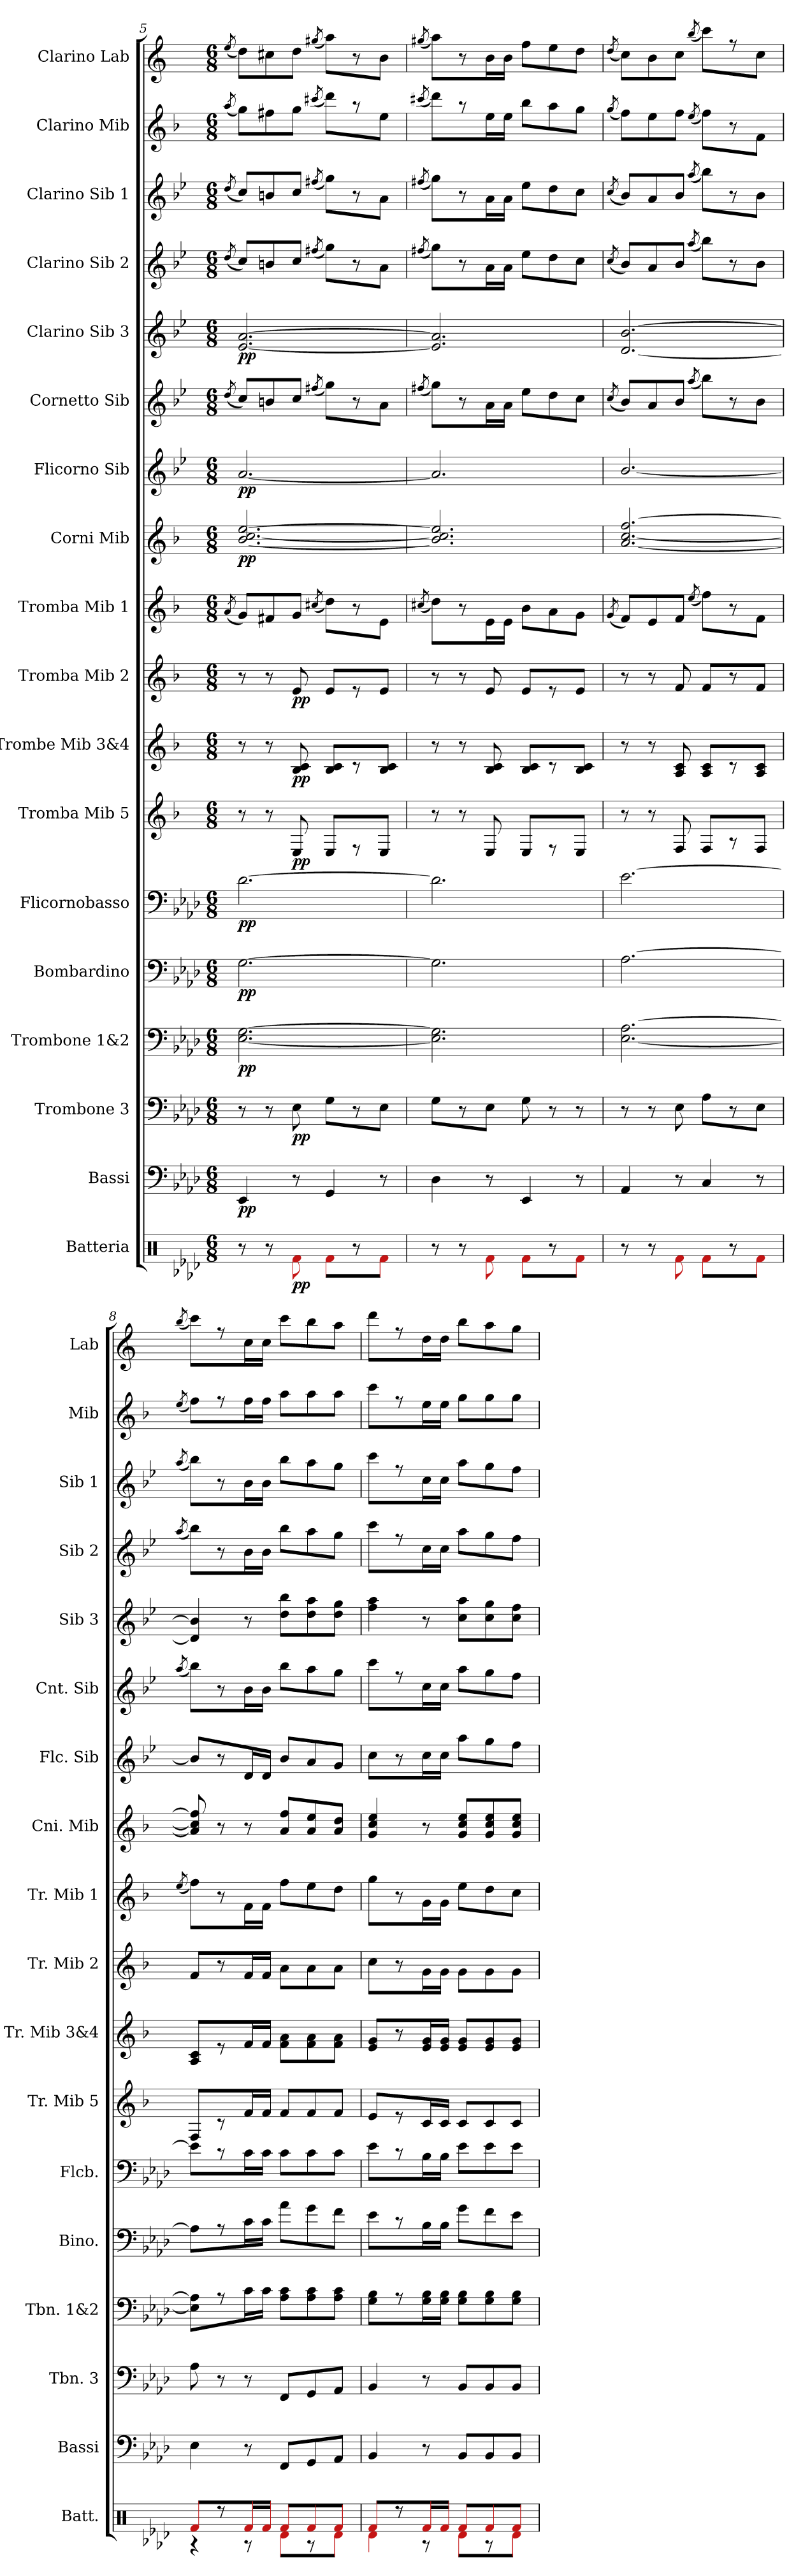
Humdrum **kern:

**kern	**dynam	**kern	**dynam	**kern	**dynam	**kern	**dynam	**kern	**dynam	**kern	**dynam	**kern	**dynam	**kern	**dynam	**kern	**dynam	**kern	**kern	**dynam	**kern	**dynam	**kern	**kern	**dynam	**kern	**kern	**kern	**kern
*part18	*part18	*part17	*part17	*part16	*part16	*part15	*part15	*part14	*part14	*part13	*part13	*part12	*part12	*part11	*part11	*part10	*part10	*part9	*part8	*part8	*part7	*part7	*part6	*part5	*part5	*part4	*part3	*part2	*part1
*staff18	*staff18	*staff17	*staff17	*staff16	*staff16	*staff15	*staff15	*staff14	*staff14	*staff13	*staff13	*staff12	*staff12	*staff11	*staff11	*staff10	*staff10	*staff9	*staff8	*staff8	*staff7	*staff7	*staff6	*staff5	*staff5	*staff4	*staff3	*staff2	*staff1
*I"Batteria	*	*I"Bassi	*	*I"Trombone 3	*	*I"Trombone 1&2	*	*I"Bombardino	*	*I"Flicornobasso	*	*I"Tromba Mib 5	*	*I"Trombe Mib 3&4	*	*I"Tromba Mib 2	*	*I"Tromba Mib 1	*I"Corni Mib	*	*I"Flicorno Sib	*	*I"Cornetto Sib	*I"Clarino Sib 3	*	*I"Clarino Sib 2	*I"Clarino Sib 1	*I"Clarino Mib	*I"Clarino Lab
*I'Batt.	*	*I'Bassi	*	*I'Tbn. 3	*	*I'Tbn. 1&2	*	*I'Bino.	*	*I'Flcb.	*	*I'Tr. Mib 5	*	*I'Tr. Mib 3&4	*	*I'Tr. Mib 2	*	*I'Tr. Mib 1	*I'Cni. Mib	*	*I'Flc. Sib	*	*I'Cnt. Sib	*I'Sib 3	*	*I'Sib 2	*I'Sib 1	*I'Mib	*I'Lab
*clefX	*	*clefF4	*	*clefF4	*	*clefF4	*	*clefF4	*	*clefF4	*	*clefG2	*	*clefG2	*	*clefG2	*	*clefG2	*clefG2	*	*clefG2	*	*clefG2	*clefG2	*	*clefG2	*clefG2	*clefG2	*clefG2
*	*	*	*	*	*	*	*	*	*	*	*	*ITrd-2c-3	*	*ITrd-2c-3	*	*ITrd-2c-3	*	*ITrd-2c-3	*ITrd5c9	*	*ITrd1c2	*	*ITrd1c2	*ITrd1c2	*	*ITrd1c2	*ITrd1c2	*ITrd-2c-3	*ITrd-5c-8
*k[b-e-a-d-]	*	*k[b-e-a-d-]	*	*k[b-e-a-d-]	*	*k[b-e-a-d-]	*	*k[b-e-a-d-]	*	*k[b-e-a-d-]	*	*k[b-e-a-d-]	*	*k[b-e-a-d-]	*	*k[b-e-a-d-]	*	*k[b-e-a-d-]	*k[b-e-a-d-]	*	*k[b-e-a-d-]	*	*k[b-e-a-d-]	*k[b-e-a-d-]	*	*k[b-e-a-d-]	*k[b-e-a-d-]	*k[b-e-a-d-]	*k[b-e-a-d-]
*A-:	*	*A-:	*	*A-:	*	*A-:	*	*A-:	*	*A-:	*	*A-:	*	*A-:	*	*A-:	*	*A-:	*A-:	*	*A-:	*	*A-:	*A-:	*	*A-:	*A-:	*A-:	*A-:
*M6/8	*	*M6/8	*	*M6/8	*	*M6/8	*	*M6/8	*	*M6/8	*	*M6/8	*	*M6/8	*	*M6/8	*	*M6/8	*M6/8	*	*M6/8	*	*M6/8	*M6/8	*	*M6/8	*M6/8	*M6/8	*M6/8
=5	=5	=5	=5	=5	=5	=5	=5	=5	=5	=5	=5	=5	=5	=5	=5	=5	=5	=5	=5	=5	=5	=5	=5	=5	=5	=5	=5	=5	=5
.	.	.	.	.	.	.	.	.	.	.	.	.	.	.	.	.	.	(<8qcc/	.	.	.	.	(<8qcc/	.	.	(<8qcc/	(<8qcc/	(<8qccc/	(<8qccc/
!	!	!	!LO:DY:b	!	!	!	!LO:DY:b	!	!LO:DY:b	!	!LO:DY:b	!	!	!	!	!	!	!	!	!LO:DY:b	!	!LO:DY:b	!	!	!LO:DY:b	!	!	!	!
8r	.	4EE-/	pp	8r	.	[2.E-\ [2.G\	pp	[2.G\	pp	[2.d-\	pp	8r	.	8r	.	8r	.	8b-/L)	[2.d-/ [2.e-/ [2.g/	pp	[2.g/	pp	8b-/L)	[2.d-/ [2.g/	pp	8b-/L)	8b-/L)	8bb-\L)	8bb-\L)
8r	.	.	.	8r	.	.	.	.	.	.	.	8r	.	8r	.	8r	.	8an/	.	.	.	.	8an/	.	.	8an/	8an/	8aan\	8aan\
!	!LO:DY:b	!	!	!	!LO:DY:b	!	!	!	!	!	!	!	!LO:DY:b	!	!LO:DY:b	!	!LO:DY:b	!	!	!	!	!	!	!	!	!	!	!	!
8f\	pp	8r	.	8E-\	pp	.	.	.	.	.	.	8G/	pp	8d-/ 8e-/	pp	8g/	pp	8b-/J	.	.	.	.	8b-/J	.	.	8b-/J	8b-/J	8bb-\J	8bb-\J
.	.	.	.	.	.	.	.	.	.	.	.	.	.	.	.	.	.	(<8qeen/	.	.	.	.	(<8qeen/	.	.	(<8qeen/	(<8qeen/	(<8qeeen/	(<8qeeen/
8f\L	.	4GG/	.	8G\L	.	.	.	.	.	.	.	8G/L	.	8d-/ 8e-/L	.	8g/L	.	8ff\L)	.	.	.	.	8ff\L)	.	.	8ff\L)	8ff\L)	8fff\L)	8fff\L)
8r	.	.	.	8r	.	.	.	.	.	.	.	8r	.	8r	.	8r	.	8r	.	.	.	.	8r	.	.	8r	8r	8r	8r
8f\J	.	8r	.	8E-\J	.	.	.	.	.	.	.	8G/J	.	8d-/ 8e-/J	.	8g/J	.	8g\J	.	.	.	.	8g\J	.	.	8g\J	8g\J	8gg\J	8gg\J
=6	=6	=6	=6	=6	=6	=6	=6	=6	=6	=6	=6	=6	=6	=6	=6	=6	=6	=6	=6	=6	=6	=6	=6	=6	=6	=6	=6	=6	=6
.	.	.	.	.	.	.	.	.	.	.	.	.	.	.	.	.	.	(<8qeen/	.	.	.	.	(<8qeen/	.	.	(<8qeen/	(<8qeen/	(<8qeeen/	(<8qeeen/
8r	.	4D-\	.	8G\L	.	2.E-]\ 2.G]\	.	2.G\]	.	2.d-\]	.	8r	.	8r	.	8r	.	8ff\L)	2.d-]/ 2.e-]/ 2.g]/	.	2.g/]	.	8ff\L)	2.d-]/ 2.g]/	.	8ff\L)	8ff\L)	8fff\L)	8fff\L)
8r	.	.	.	8r	.	.	.	.	.	.	.	8r	.	8r	.	8r	.	8r	.	.	.	.	8r	.	.	8r	8r	8r	8r
8f\	.	8r	.	8E-\J	.	.	.	.	.	.	.	8G/	.	8d-/ 8e-/	.	8g/	.	16g\L	.	.	.	.	16g\L	.	.	16g\L	16g\L	16gg\L	16gg\L
.	.	.	.	.	.	.	.	.	.	.	.	.	.	.	.	.	.	16g\JJ	.	.	.	.	16g\JJ	.	.	16g\JJ	16g\JJ	16gg\JJ	16gg\JJ
8f\L	.	4EE-/	.	8G\	.	.	.	.	.	.	.	8G/L	.	8d-/ 8e-/L	.	8g/L	.	8dd-\L	.	.	.	.	8dd-\L	.	.	8dd-\L	8dd-\L	8ddd-\L	8ddd-\L
8r	.	.	.	8r	.	.	.	.	.	.	.	8r	.	8r	.	8r	.	8cc\	.	.	.	.	8cc\	.	.	8cc\	8cc\	8ccc\	8ccc\
8f\J	.	8r	.	8r	.	.	.	.	.	.	.	8G/J	.	8d-/ 8e-/J	.	8g/J	.	8b-\J	.	.	.	.	8b-\J	.	.	8b-\J	8b-\J	8bb-\J	8bb-\J
!!LO:PB:g=z
=7	=7	=7	=7	=7	=7	=7	=7	=7	=7	=7	=7	=7	=7	=7	=7	=7	=7	=7	=7	=7	=7	=7	=7	=7	=7	=7	=7	=7	=7
.	.	.	.	.	.	.	.	.	.	.	.	.	.	.	.	.	.	(<8qb-/	.	.	.	.	(<8qb-/	.	.	(<8qb-/	(<8qb-/	(<8qbb-/	(<8qbb-/
8r	.	4AA-/	.	8r	.	[2.E-\ [2.A-\	.	[2.A-\	.	[2.e-\	.	8r	.	8r	.	8r	.	8a-/L)	[2.c/ [2.e-/ [2.a-/	.	[2.a-/	.	8a-/L)	[2.c/ [2.a-/	.	8a-/L)	8a-/L)	8aa-\L)	8aa-\L)
8r	.	.	.	8r	.	.	.	.	.	.	.	8r	.	8r	.	8r	.	8g/	.	.	.	.	8g/	.	.	8g/	8g/	8gg\	8gg\
8f\	.	8r	.	8E-\	.	.	.	.	.	.	.	8A-/	.	8c/ 8e-/	.	8a-/	.	8a-/J	.	.	.	.	8a-/J	.	.	8a-/J	8a-/J	8aa-\J	8aa-\J
.	.	.	.	.	.	.	.	.	.	.	.	.	.	.	.	.	.	(<8qgg/	.	.	.	.	(<8qgg/	.	.	(<8qgg/	(<8qgg/	(<8qgg/	(<8qggg/
8f\L	.	4C/	.	8A-\L	.	.	.	.	.	.	.	8A-/L	.	8c/ 8e-/L	.	8a-/L	.	8aa-\L)	.	.	.	.	8aa-\L)	.	.	8aa-\L)	8aa-\L)	8aa-\L)	8aaa-\L)
8r	.	.	.	8r	.	.	.	.	.	.	.	8r	.	8r	.	8r	.	8r	.	.	.	.	8r	.	.	8r	8r	8r	8r
8f\J	.	8r	.	8E-\J	.	.	.	.	.	.	.	8A-/J	.	8c/ 8e-/J	.	8a-/J	.	8a-\J	.	.	.	.	8a-\J	.	.	8a-\J	8a-\J	8a-\J	8aa-\J
=8	=8	=8	=8	=8	=8	=8	=8	=8	=8	=8	=8	=8	=8	=8	=8	=8	=8	=8	=8	=8	=8	=8	=8	=8	=8	=8	=8	=8	=8
.	.	.	.	.	.	.	.	.	.	.	.	.	.	.	.	.	.	(<8qgg/	.	.	.	.	(<8qgg/	.	.	(<8qgg/	(<8qgg/	(<8qgg/	(<8qggg/
*^	*	*	*	*	*	*	*	*	*	*	*	*	*	*	*	*	*	*	*	*	*	*	*	*	*	*	*	*	*
8f/L	4r	.	4E-\	.	8A-\	.	8E-]\ 8A-]\L	.	8A-\L]	.	8e-\L]	.	8A-/L	.	8c/ 8e-/L	.	8a-/L	.	8aa-\L)	8c]/ 8e-]/ 8a-]/	.	8a-/L]	.	8aa-\L)	4c]/ 4a-]/	.	8aa-\L)	8aa-\L)	8aa-\L)	8aaa-\L)
8r	.	.	.	.	8r	.	8r	.	8r	.	8r	.	8r	.	8r	.	8r	.	8r	8r	.	8r	.	8r	.	.	8r	8r	8r	8r
16f/L	8r	.	8r	.	8r	.	16c\L	.	16c\L	.	16c\L	.	16a-/L	.	16a-/L	.	16a-/L	.	16a-\L	8r	.	16c/L	.	16a-\L	8r	.	16a-\L	16a-\L	16aa-\L	16aa-\L
16f/JJ	.	.	.	.	.	.	16c\JJ	.	16c\JJ	.	16c\JJ	.	16a-/JJ	.	16a-/JJ	.	16a-/JJ	.	16a-\JJ	.	.	16c/JJ	.	16a-\JJ	.	.	16a-\JJ	16a-\JJ	16aa-\JJ	16aa-\JJ
8f/L	8dn\L	.	8FF/L	.	8FF/L	.	8A-\ 8c\L	.	8a-\L	.	8c\L	.	8a-/L	.	8a-\ 8cc\L	.	8cc\L	.	8aa-\L	8c/ 8a-/L	.	8a-/L	.	8aa-\L	8cc\ 8aa-\L	.	8aa-\L	8aa-\L	8ccc\L	8aaa-\L
8f/	8r	.	8GG/	.	8GG/	.	8A-\ 8c\	.	8g\	.	8c\	.	8a-/	.	8a-\ 8cc\	.	8cc\	.	8gg\	8c/ 8g/	.	8g/	.	8gg\	8cc\ 8gg\	.	8gg\	8gg\	8ccc\	8ggg\
8f/J	8d\J	.	8AA-/J	.	8AA-/J	.	8A-\ 8c\J	.	8f\J	.	8c\J	.	8a-/J	.	8a-\ 8cc\J	.	8cc\J	.	8ff\J	8c/ 8f/J	.	8f/J	.	8ff\J	8cc\ 8ff\J	.	8ff\J	8ff\J	8ccc\J	8fff\J
=9	=9	=9	=9	=9	=9	=9	=9	=9	=9	=9	=9	=9	=9	=9	=9	=9	=9	=9	=9	=9	=9	=9	=9	=9	=9	=9	=9	=9	=9	=9
8f/L	4dn\	.	4BB-/	.	4BB-/	.	8G\ 8B-\L	.	8e-\L	.	8e-\L	.	8g/L	.	8g/ 8b-/L	.	8ee-\L	.	8bb-\L	4B-/ 4e-/ 4g/	.	8b-\L	.	8bb-\L	4ee-\ 4gg\	.	8bb-\L	8bb-\L	8eee-\L	8bbb-\L
8r	.	.	.	.	.	.	8r	.	8r	.	8r	.	8r	.	8r	.	8r	.	8r	.	.	8r	.	8r	.	.	8r	8r	8r	8r
16f/L	8r	.	8r	.	8r	.	16G\ 16B-\L	.	16B-\L	.	16B-\L	.	16e-/L	.	16g/ 16b-/L	.	16b-\L	.	16b-\L	8r	.	16b-\L	.	16b-\L	8r	.	16b-\L	16b-\L	16gg\L	16bb-\L
16f/JJ	.	.	.	.	.	.	16G\ 16B-\JJ	.	16B-\JJ	.	16B-\JJ	.	16e-/JJ	.	16g/ 16b-/JJ	.	16b-\JJ	.	16b-\JJ	.	.	16b-\JJ	.	16b-\JJ	.	.	16b-\JJ	16b-\JJ	16gg\JJ	16bb-\JJ
8f/L	8d\L	.	8BB-/L	.	8BB-/L	.	8G\ 8B-\L	.	8g\L	.	8e-\L	.	8e-/L	.	8g/ 8b-/L	.	8b-\L	.	8gg\L	8B-/ 8e-/ 8g/L	.	8gg\L	.	8gg\L	8b-\ 8gg\L	.	8gg\L	8gg\L	8bb-\L	8ggg\L
8f/	8r	.	8BB-/	.	8BB-/	.	8G\ 8B-\	.	8f\	.	8e-\	.	8e-/	.	8g/ 8b-/	.	8b-\	.	8ff\	8B-/ 8e-/ 8g/	.	8ff\	.	8ff\	8b-\ 8ff\	.	8ff\	8ff\	8bb-\	8fff\
8f/J	8d\J	.	8BB-/J	.	8BB-/J	.	8G\ 8B-\J	.	8e-\J	.	8e-\J	.	8e-/J	.	8g/ 8b-/J	.	8b-\J	.	8ee-\J	8B-/ 8e-/ 8g/J	.	8ee-\J	.	8ee-\J	8b-\ 8ee-\J	.	8ee-\J	8ee-\J	8bb-\J	8eee-\J
*v	*v	*	*	*	*	*	*	*	*	*	*	*	*	*	*	*	*	*	*	*	*	*	*	*	*	*	*	*	*	*
=	=	=	=	=	=	=	=	=	=	=	=	=	=	=	=	=	=	=	=	=	=	=	=	=	=	=	=	=	=
*-	*-	*-	*-	*-	*-	*-	*-	*-	*-	*-	*-	*-	*-	*-	*-	*-	*-	*-	*-	*-	*-	*-	*-	*-	*-	*-	*-	*-	*-
